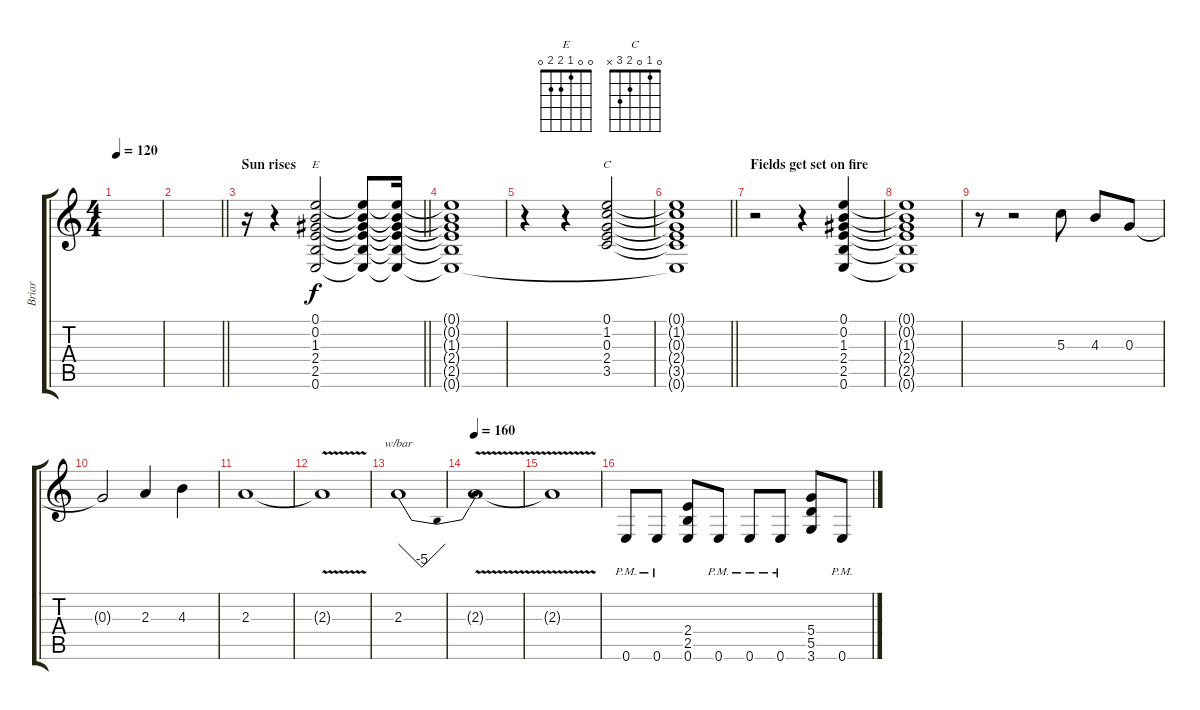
\track ("Briar" "Briar") {instrument overdrivenguitar}
\staff {score tabs}
\tuning (E4 B3 G3 D3 A2 E2) {hide}
\chord ("E" 0 0 1 2 2 0)
\chord ("C" 0 1 0 2 3 x)
\ts (4 4)
\tempo 120
\clef g2
\ks c
|
\barLineRight lightlight
|
\section ("" "Sun rises")
\barLineRight lightlight
r.16{instrument overdrivenguitar} r.4 (0.1 0.2 1.3 2.4 2.5 0.6).2{ch "E"} (0.1{t} 0.2{t} 1.3{t} 2.4{t} 2.5{t} 0.6{t}).8 (0.1{t} 0.2{t} 1.3{t} 2.4{t} 2.5{t} 0.6{t}).16 |
(0.1{t} 0.2{t} 1.3{t} 2.4{t} 2.5{t} 0.6{t}).1 |
r.4 r.4 (0.1 1.2 0.3 2.4 3.5).2{ch "C"} |
\barLineRight lightlight
(0.1{t} 1.2{t} 0.3{t} 2.4{t} 3.5{t} 0.6{t}).1 |
\section ("" "Fields get set on fire")
r.2 r.4 (0.1 0.2 1.3 2.4 2.5 0.6).4 |
(0.1{t} 0.2{t} 1.3{t} 2.4{t} 2.5{t} 0.6{t}).1 |
r.8 r.2 5.3.8 4.3.8 0.3.8 |
0.3{t}.2 2.3.4 4.3.4 |
2.3.1 |
2.3{v t}.1 |
2.3.1{tbe (dip default 0 0 30 -20 60 0)} |
\tempo 160
2.3{v t}.1 |
2.3{t}.1 |
0.6{pm}.8 0.6{pm}.8 (2.4 2.5 0.6).8 0.6{pm}.8 0.6{pm}.8 0.6{pm}.8 (5.4 5.5 3.6).8 0.6{pm}.8
